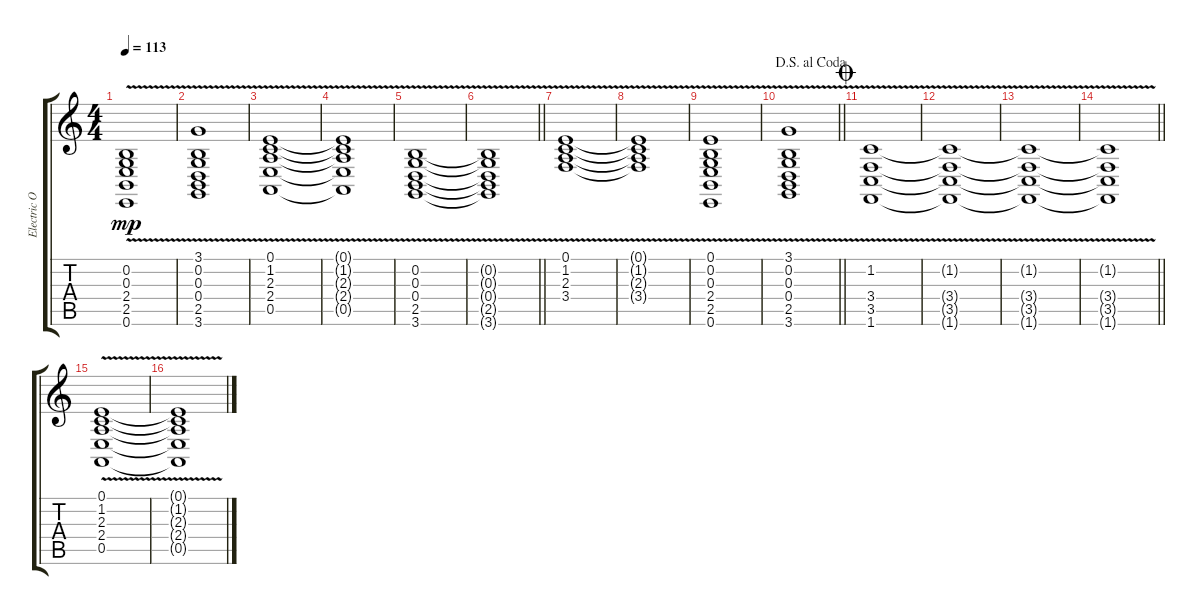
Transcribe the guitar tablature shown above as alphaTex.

\track ("Electric Organ" "Electric O") {instrument electricpiano1}
\staff {score tabs}
\tuning (E4 B3 G3 D3 A2 E2) {hide}
\ts (4 4)
\tempo 113
\clef g2
\ks c
(0.2{v} 0.3{v} 2.4{v} 2.5{v} 0.6{v}).1{dy mp} |
(3.1{v} 0.2{v} 0.3{v} 0.4{v} 2.5{v} 3.6{v}).1 |
(0.1{v} 1.2{v} 2.3{v} 2.4{v} 0.5{v}).1 |
(0.1{v t} 1.2{v t} 2.3{v t} 2.4{v t} 0.5{v t}).1 |
(0.2{v} 0.3{v} 0.4{v} 2.5{v} 3.6{v}).1 |
\barLineRight lightlight
(0.2{v t} 0.3{v t} 0.4{v t} 2.5{v t} 3.6{v t}).1 |
(0.1{v} 1.2{v} 2.3{v} 3.4{v}).1 |
(0.1{v t} 1.2{v t} 2.3{v t} 3.4{v t}).1 |
(0.1{v} 0.2{v} 0.3{v} 2.4{v} 2.5{v} 0.6{v}).1 |
\jump dalsegnoalcoda
\barLineRight lightlight
(3.1{v} 0.2{v} 0.3{v} 0.4{v} 2.5{v} 3.6{v}).1 |
\jump coda
(1.2{v} 3.4{v} 3.5{v} 1.6{v}).1 |
(1.2{v t} 3.4{v t} 3.5{v t} 1.6{v t}).1 |
(1.2{v t} 3.4{v t} 3.5{v t} 1.6{v t}).1 |
\barLineRight lightlight
(1.2{v t} 3.4{v t} 3.5{v t} 1.6{v t}).1 |
(0.1{v} 1.2{v} 2.3{v} 2.4{v} 0.5{v}).1 |
(0.1{v t} 1.2{v t} 2.3{v t} 2.4{v t} 0.5{v t}).1
